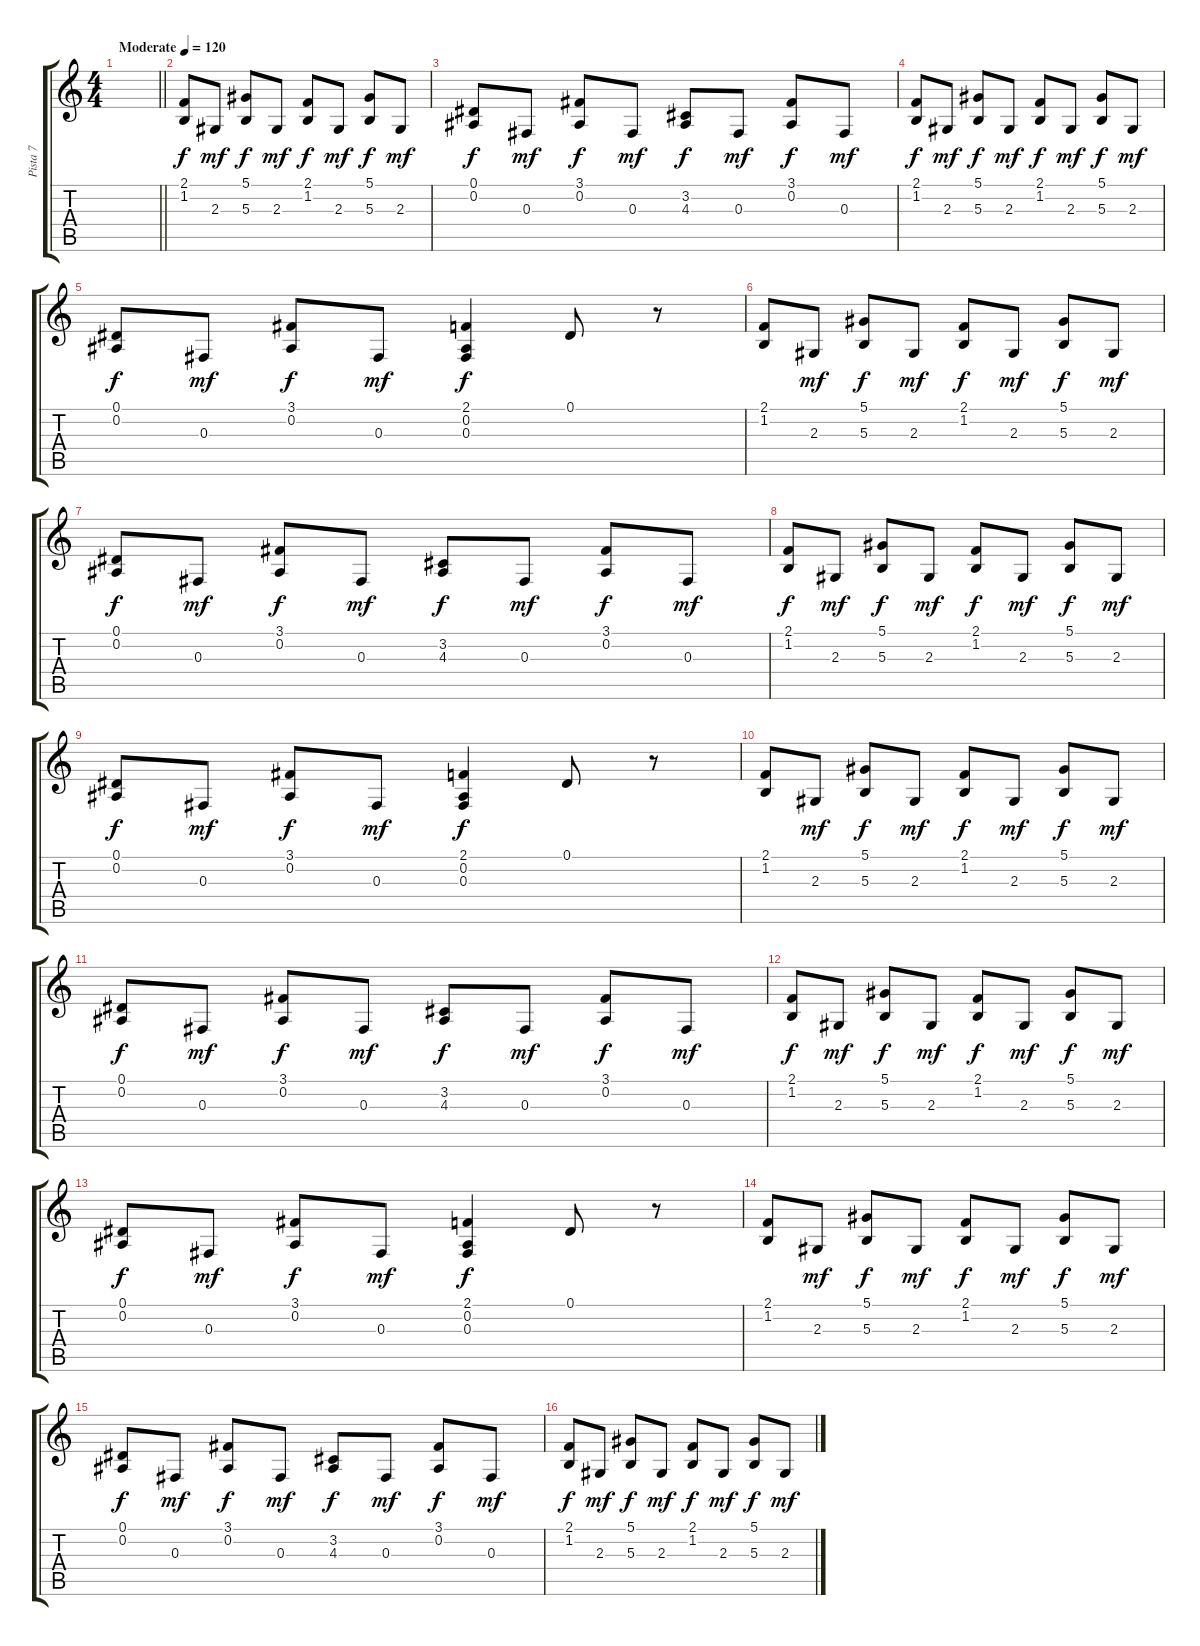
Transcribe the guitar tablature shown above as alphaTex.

\track ("Pista 7" "Pista 7") {instrument stringensemble1}
\staff {score tabs}
\tuning (Eb4 Bb3 Gb3 Db3 Ab2 Eb2) {hide}
\ts (4 4)
\tempo (120 "Moderate")
\clef g2
\barLineRight lightlight
\ks c
|
(2.1 1.2).8{volume 9 instrument stringensemble1} 2.3.8{dy mf volume 9} (5.1 5.3).8{dy f} 2.3.8{dy mf} (2.1 1.2).8{dy f} 2.3.8{dy mf} (5.1 5.3).8{dy f} 2.3.8{dy mf} |
(0.1 0.2).8{dy f} 0.3.8{dy mf} (3.1 0.2).8{dy f volume 9} 0.3.8{dy mf} (3.2 4.3).8{dy f} 0.3.8{dy mf} (3.1 0.2).8{dy f} 0.3.8{dy mf} |
(2.1 1.2).8{dy f} 2.3.8{dy mf volume 9} (5.1 5.3).8{dy f} 2.3.8{dy mf} (2.1 1.2).8{dy f} 2.3.8{dy mf} (5.1 5.3).8{dy f} 2.3.8{dy mf} |
(0.1 0.2).8{dy f} 0.3.8{dy mf} (3.1 0.2).8{dy f volume 9} 0.3.8{dy mf} (2.1 0.2 0.3).4{dy f} 0.1.8 r.8 |
(2.1 1.2).8 2.3.8{dy mf volume 9} (5.1 5.3).8{dy f} 2.3.8{dy mf} (2.1 1.2).8{dy f} 2.3.8{dy mf} (5.1 5.3).8{dy f} 2.3.8{dy mf} |
(0.1 0.2).8{dy f} 0.3.8{dy mf} (3.1 0.2).8{dy f volume 9} 0.3.8{dy mf} (3.2 4.3).8{dy f} 0.3.8{dy mf} (3.1 0.2).8{dy f} 0.3.8{dy mf} |
(2.1 1.2).8{dy f} 2.3.8{dy mf volume 9} (5.1 5.3).8{dy f} 2.3.8{dy mf} (2.1 1.2).8{dy f} 2.3.8{dy mf} (5.1 5.3).8{dy f} 2.3.8{dy mf} |
(0.1 0.2).8{dy f} 0.3.8{dy mf} (3.1 0.2).8{dy f volume 9} 0.3.8{dy mf} (2.1 0.2 0.3).4{dy f} 0.1.8 r.8 |
(2.1 1.2).8 2.3.8{dy mf volume 9} (5.1 5.3).8{dy f} 2.3.8{dy mf} (2.1 1.2).8{dy f} 2.3.8{dy mf} (5.1 5.3).8{dy f} 2.3.8{dy mf} |
(0.1 0.2).8{dy f} 0.3.8{dy mf} (3.1 0.2).8{dy f volume 9} 0.3.8{dy mf} (3.2 4.3).8{dy f} 0.3.8{dy mf} (3.1 0.2).8{dy f} 0.3.8{dy mf} |
(2.1 1.2).8{dy f} 2.3.8{dy mf volume 9} (5.1 5.3).8{dy f} 2.3.8{dy mf} (2.1 1.2).8{dy f} 2.3.8{dy mf} (5.1 5.3).8{dy f} 2.3.8{dy mf} |
(0.1 0.2).8{dy f} 0.3.8{dy mf} (3.1 0.2).8{dy f volume 9} 0.3.8{dy mf} (2.1 0.2 0.3).4{dy f} 0.1.8 r.8 |
(2.1 1.2).8 2.3.8{dy mf volume 9} (5.1 5.3).8{dy f} 2.3.8{dy mf} (2.1 1.2).8{dy f} 2.3.8{dy mf} (5.1 5.3).8{dy f} 2.3.8{dy mf} |
(0.1 0.2).8{dy f} 0.3.8{dy mf} (3.1 0.2).8{dy f volume 9} 0.3.8{dy mf} (3.2 4.3).8{dy f} 0.3.8{dy mf} (3.1 0.2).8{dy f} 0.3.8{dy mf} |
(2.1 1.2).8{dy f} 2.3.8{dy mf volume 9} (5.1 5.3).8{dy f} 2.3.8{dy mf} (2.1 1.2).8{dy f} 2.3.8{dy mf} (5.1 5.3).8{dy f} 2.3.8{dy mf}
